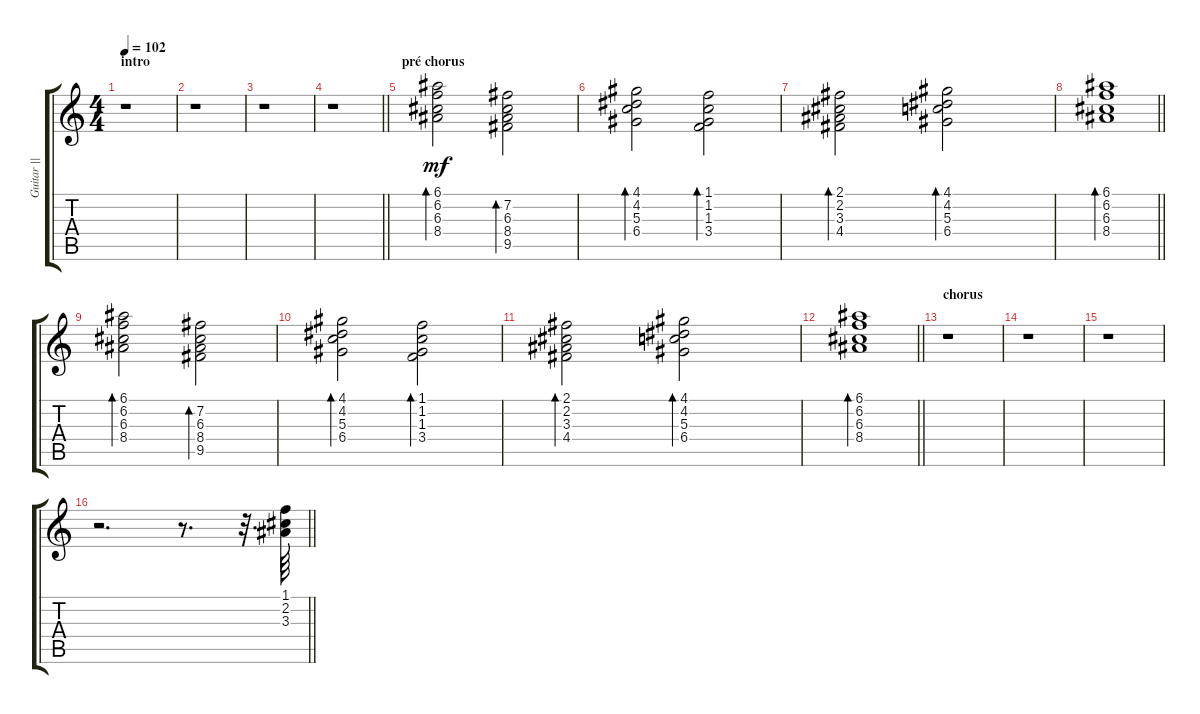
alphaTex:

\track ("Guitar ||" "Guitar ||") {instrument acousticguitarsteel}
\staff {score tabs}
\tuning (E4 B3 G3 D3 A2 E2) {hide}
\ts (4 4)
\section ("" "intro")
\tempo 102
\clef g2
\ks c
r.1{dy mf instrument acousticguitarsteel} |
r.1 |
r.1 |
\barLineRight lightlight
r.1 |
\section ("" "pré chorus")
(6.1 6.2 6.3 8.4).2{bd 240} (7.2 6.3 8.4 9.5).2{bd 240} |
(4.1 4.2 5.3 6.4).2{bd 240} (1.1 1.2 1.3 3.4).2{bd 240} |
(2.1 2.2 3.3 4.4).2{bd 240} (4.1 4.2 5.3 6.4).2{bd 240} |
\barLineRight lightlight
(6.1 6.2 6.3 8.4).1{bd 240} |
(6.1 6.2 6.3 8.4).2{bd 240} (7.2 6.3 8.4 9.5).2{bd 240} |
(4.1 4.2 5.3 6.4).2{bd 240} (1.1 1.2 1.3 3.4).2{bd 240} |
(2.1 2.2 3.3 4.4).2{bd 240} (4.1 4.2 5.3 6.4).2{bd 240} |
\barLineRight lightlight
(6.1 6.2 6.3 8.4).1{bd 240} |
\section ("" "chorus")
r.1 |
r.1 |
r.1 |
\barLineRight lightlight
r.2{d} r.8{d} r.32{d} (1.1 2.2 3.3).64
